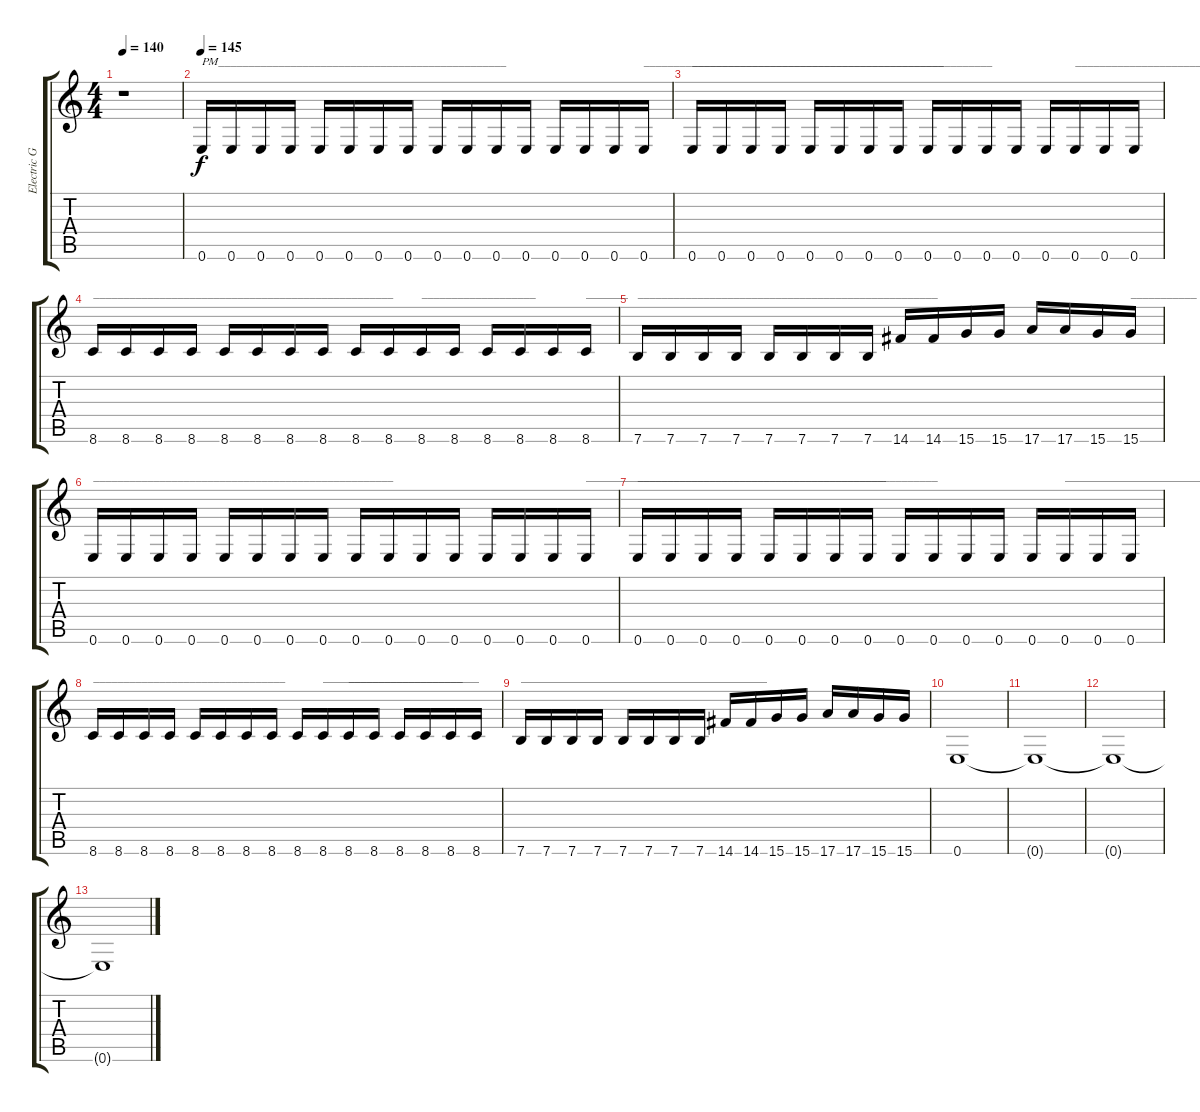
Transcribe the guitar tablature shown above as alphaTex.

\track ("Electric Guitar 3 (Additionnal)" "Electric G") {instrument overdrivenguitar}
\staff {score tabs}
\tuning (E4 B3 G3 D3 A2 E2) {hide}
\ts (4 4)
\tempo 140
\clef g2
\ks c
r.1{dy f} |
\tempo 145
0.6.16{txt "PM________________________________________________" volume 14} 0.6.16 0.6.16 0.6.16 0.6.16 0.6.16 0.6.16 0.6.16 0.6.16 0.6.16 0.6.16 0.6.16 0.6.16 0.6.16 0.6.16 0.6.16{txt "__________________________________________________"} |
0.6.16{txt "__________________________________________________"} 0.6.16 0.6.16 0.6.16 0.6.16 0.6.16 0.6.16 0.6.16 0.6.16 0.6.16 0.6.16 0.6.16 0.6.16 0.6.16{txt "__________________________________________________"} 0.6.16{txt " "} 0.6.16 |
8.6.16{txt "__________________________________________________"} 8.6.16 8.6.16 8.6.16 8.6.16 8.6.16 8.6.16 8.6.16 8.6.16 8.6.16 8.6.16{txt "___________________"} 8.6.16 8.6.16 8.6.16 8.6.16 8.6.16{txt "_______"} |
7.6.16{txt "__________________________________________________"} 7.6.16 7.6.16 7.6.16 7.6.16 7.6.16 7.6.16 7.6.16 14.6.16 14.6.16 15.6.16 15.6.16 17.6.16 17.6.16 15.6.16 15.6.16{txt "___________"} |
0.6.16{txt "__________________________________________________"} 0.6.16 0.6.16 0.6.16 0.6.16 0.6.16 0.6.16 0.6.16 0.6.16 0.6.16 0.6.16 0.6.16 0.6.16 0.6.16 0.6.16 0.6.16{txt "__________________________________________________"} |
0.6.16{txt "__________________________________________________"} 0.6.16 0.6.16 0.6.16 0.6.16 0.6.16 0.6.16 0.6.16 0.6.16 0.6.16 0.6.16 0.6.16 0.6.16 0.6.16{txt "__________________________________________________"} 0.6.16{txt " "} 0.6.16 |
8.6.16{txt "________________________________"} 8.6.16 8.6.16 8.6.16 8.6.16 8.6.16 8.6.16 8.6.16 8.6.16 8.6.16{txt "__________________________ "} 8.6.16{txt "___________________"} 8.6.16 8.6.16 8.6.16 8.6.16 8.6.16 |
7.6.16{txt "_________________________________________"} 7.6.16 7.6.16 7.6.16 7.6.16 7.6.16 7.6.16 7.6.16 14.6.16 14.6.16 15.6.16 15.6.16 17.6.16 17.6.16 15.6.16 15.6.16 |
0.6.1 |
0.6{t}.1{volume 0} |
0.6{t}.1 |
0.6{t}.1
